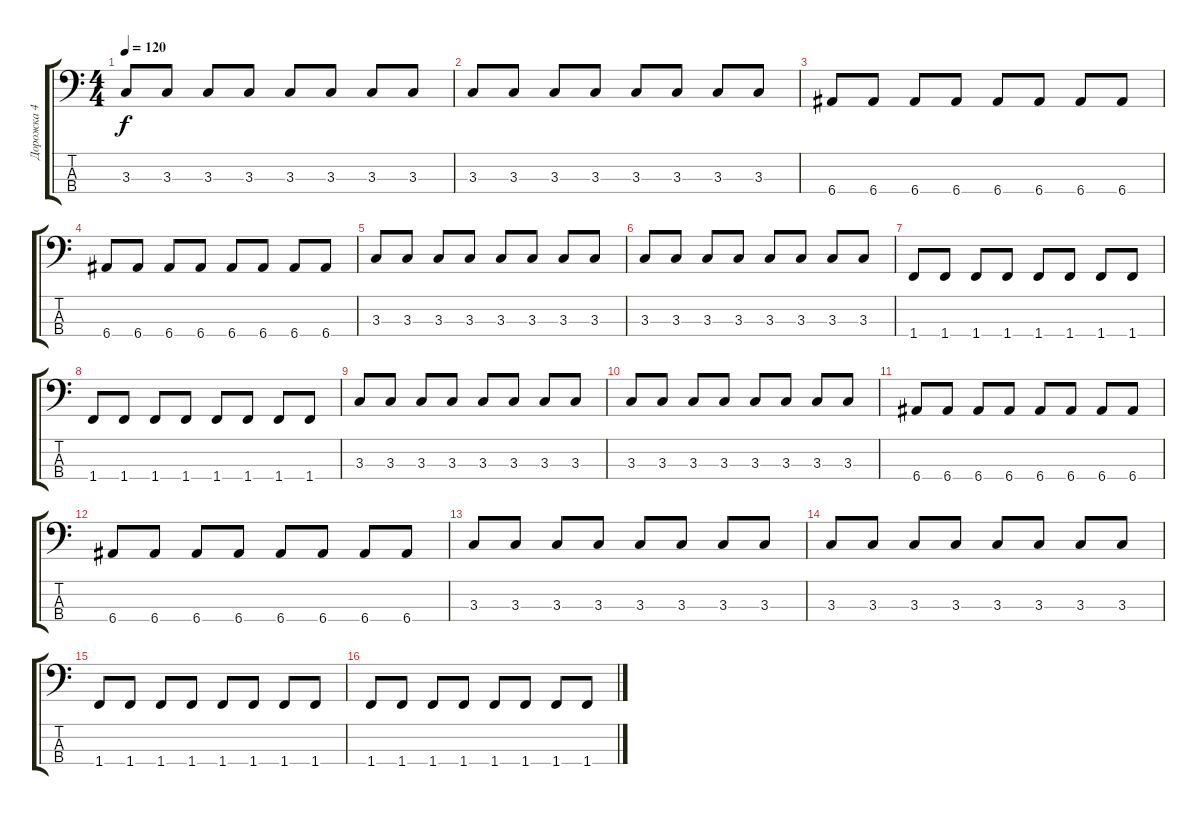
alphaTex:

\track ("Дорожка 4" "Дорожка 4") {instrument electricbassfinger}
\staff {score tabs}
\tuning (G2 D2 A1 E1) {hide}
\ts (4 4)
\tempo 120
\clef f4
\ks c
3.3.8{dy f} 3.3.8 3.3.8 3.3.8 3.3.8 3.3.8 3.3.8 3.3.8 |
3.3.8 3.3.8 3.3.8 3.3.8 3.3.8 3.3.8 3.3.8 3.3.8 |
6.4.8 6.4.8 6.4.8 6.4.8 6.4.8 6.4.8 6.4.8 6.4.8 |
6.4.8 6.4.8 6.4.8 6.4.8 6.4.8 6.4.8 6.4.8 6.4.8 |
3.3.8 3.3.8 3.3.8 3.3.8 3.3.8 3.3.8 3.3.8 3.3.8 |
3.3.8 3.3.8 3.3.8 3.3.8 3.3.8 3.3.8 3.3.8 3.3.8 |
1.4.8 1.4.8 1.4.8 1.4.8 1.4.8 1.4.8 1.4.8 1.4.8 |
1.4.8 1.4.8 1.4.8 1.4.8 1.4.8 1.4.8 1.4.8 1.4.8 |
3.3.8 3.3.8 3.3.8 3.3.8 3.3.8 3.3.8 3.3.8 3.3.8 |
3.3.8 3.3.8 3.3.8 3.3.8 3.3.8 3.3.8 3.3.8 3.3.8 |
6.4.8 6.4.8 6.4.8 6.4.8 6.4.8 6.4.8 6.4.8 6.4.8 |
6.4.8 6.4.8 6.4.8 6.4.8 6.4.8 6.4.8 6.4.8 6.4.8 |
3.3.8 3.3.8 3.3.8 3.3.8 3.3.8 3.3.8 3.3.8 3.3.8 |
3.3.8 3.3.8 3.3.8 3.3.8 3.3.8 3.3.8 3.3.8 3.3.8 |
1.4.8 1.4.8 1.4.8 1.4.8 1.4.8 1.4.8 1.4.8 1.4.8 |
1.4.8 1.4.8 1.4.8 1.4.8 1.4.8 1.4.8 1.4.8 1.4.8
